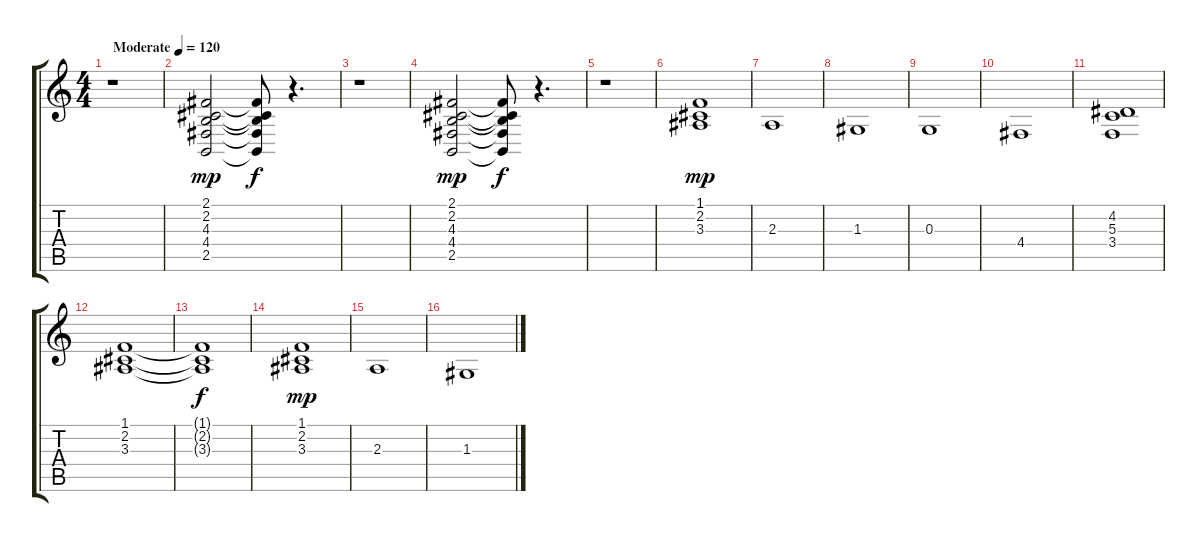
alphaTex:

\track "" {instrument pad1newage}
\staff {score tabs}
\tuning (E4 B3 G3 D3 A2 E2) {hide}
\ts (4 4)
\tempo (120 "Moderate")
\clef g2
\ks c
r.1{dy mp instrument pad1newage} |
(2.1 2.2 4.3 4.4 2.5).2 (2.1{t} 2.2{t} 4.3{t} 4.4{t} 2.5{t}).8{dy f} r.4{d} |
r.1 |
(2.1 2.2 4.3 4.4 2.5).2{dy mp} (2.1{t} 2.2{t} 4.3{t} 4.4{t} 2.5{t}).8{dy f} r.4{d} |
r.1 |
(1.1 2.2 3.3).1{dy mp} |
2.3.1 |
1.3.1 |
0.3.1 |
4.4.1 |
(4.2 5.3 3.4).1 |
(1.1 2.2 3.3).1 |
(1.1{t} 2.2{t} 3.3{t}).1{dy f} |
(1.1 2.2 3.3).1{dy mp} |
2.3.1 |
1.3.1
